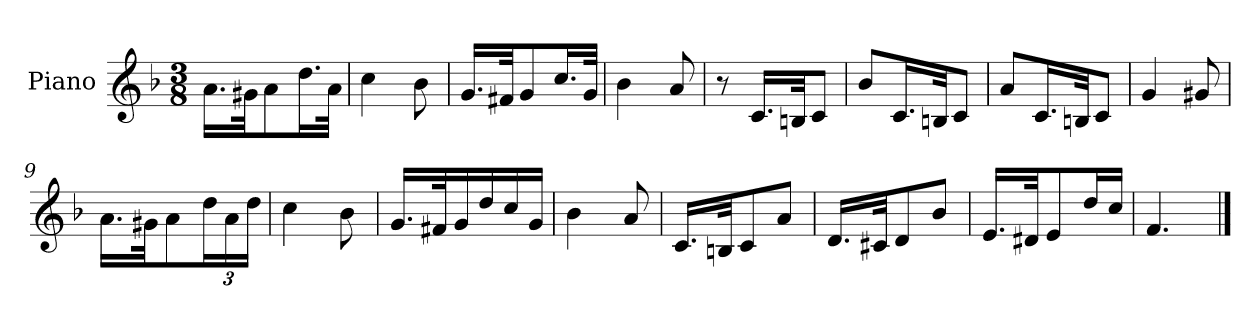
**kern
*part1
*staff1
*I"Piano
*I'Pno
*clefG2
*k[b-]
*F:
*M3/8
=1
16.a\LL
32g#X\JK
8a\
16.dd\L
32a\JJk
=2
4cc\
8b-\
=3
16.g/LL
32f#X/JK
8g/
16.cc/L
32g/JJk
=4
4b-\
8a/
=5
8r
16.c/LL
32Bn/JK
8c/J
=6
8b-/L
16.c/L
32Bn/JK
8c/J
=7
8a/L
16.c/L
32Bn/JK
8c/J
=8
4g/
8g#X/
=9
16.a\LL
32g#X\JK
8a\
24dd\L
24a\
24dd\JJ
=10
4cc\
8b-\
=11
16.g/LL
32f#X/K
16g/
16dd/
16cc/
16g/JJ
=12
4b-\
8a/
=13
16.c/LL
32Bn/JK
8c/
8a/J
=14
16.d/LL
32c#X/JK
8d/
8b-/J
=15
16.e/LL
32d#X/JK
8e/
16dd/L
16cc/JJ
=16
4.f/
==
*-
